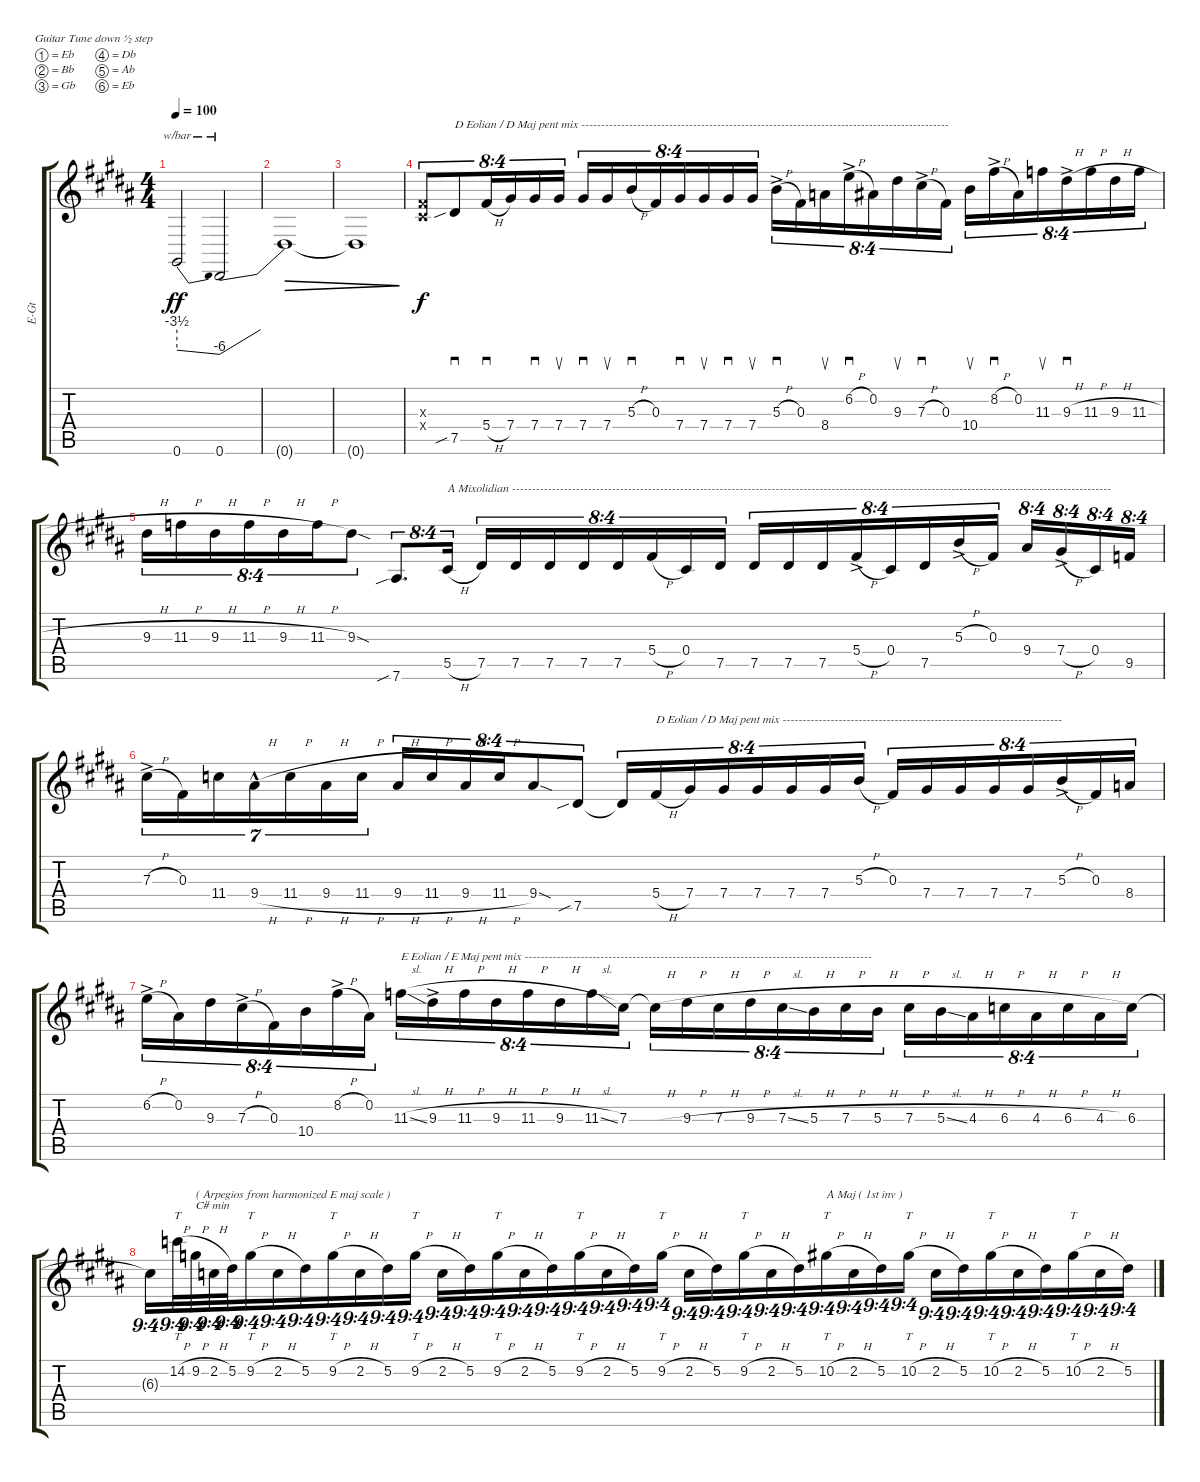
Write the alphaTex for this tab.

\bracketExtendMode groupsimilarinstruments
\otherSystemsTrackNameOrientation horizontal
\track ("Eddie" "E-Gt") {instrument overdrivenguitar}
\staff {score tabs}
\tuning (Eb4 Bb3 Gb3 Db3 Ab2 Eb2)
\ts (4 4)
\tempo 100
\clef g2
\ks b
0.6{t acc forcenatural}.2{tbe (dive default 0 -14 60 -24) dy ff beam Up} 0.6{acc forcenatural}.2{tbe (dive default 0 -24 59.4 0) beam Up} |
0.6{t acc forcenatural}.1{dec beam Up} |
0.6{t acc forcenatural}.1{dec beam Up} |
(0.3{x acc forcenatural} 0.4{x acc forcenatural}).8{tu (8 4) dy f beam Up} 7.5{sib acc forcenatural}.8{sd tu (8 4) txt "D Eolian / D Maj pent mix --------------------------------------------------------------------------------------------" beam Up} 5.4{h acc forcenatural}.16{sd tu (8 4) beam Up} 7.4{acc forcenatural}.16{tu (8 4) beam Up} 7.4{acc forcenatural}.16{sd tu (8 4) beam Up} 7.4{acc forcenatural}.16{su tu (8 4) beam Up} 7.4{acc forcenatural}.16{sd tu (8 4) beam Up} 7.4{acc forcenatural}.16{su tu (8 4) beam Up} 5.3{h acc forcenatural}.16{sd tu (8 4) beam Up} 0.3{acc forcenatural}.16{tu (8 4) beam Up} 7.4{acc forcenatural}.16{sd tu (8 4) beam Up} 7.4{acc forcenatural}.16{su tu (8 4) beam Up} 7.4{acc forcenatural}.16{sd tu (8 4) beam Up} 7.4{acc forcenatural}.16{su tu (8 4) beam Up} 5.3{h ac acc forcenatural}.16{sd tu (8 4) beam Down} 0.3{acc forcenatural}.16{tu (8 4) beam Down} 8.4{acc b}.16{su tu (8 4) beam Down} 6.2{h ac acc forcenatural}.16{sd tu (8 4) beam Down} 0.2{acc forcenatural}.16{tu (8 4) beam Down} 9.3{acc forcenatural}.16{su tu (8 4) beam Down} 7.3{h ac acc forcenatural}.16{sd tu (8 4) beam Down} 0.3{acc forcenatural}.16{tu (8 4) beam Down} 10.4{acc forcenatural}.16{su tu (8 4) beam Down} 8.2{h ac acc forcenatural}.16{sd tu (8 4) beam Down} 0.2{acc forcenatural}.16{tu (8 4) beam Down} 11.3{acc b}.16{su tu (8 4) beam Down} 9.3{h ac acc forcenatural}.16{sd tu (8 4) beam Down} 11.3{h acc b}.16{tu (8 4) beam Down} 9.3{h acc forcenatural}.16{tu (8 4) beam Down} 11.3{h acc b}.16{tu (8 4) beam Down} |
9.3{h acc forcenatural}.16{tu (8 4) beam Down} 11.3{h acc b}.16{tu (8 4) beam Down} 9.3{h acc forcenatural}.16{tu (8 4) beam Down} 11.3{h acc b}.16{tu (8 4) beam Down} 9.3{h acc forcenatural}.16{tu (8 4) beam Down} 11.3{h acc b}.16{tu (8 4) beam Down} 9.3{sod acc forcenatural}.8{tu (8 4) beam Down} 7.6{sib acc forcenatural}.8{d tu (8 4) beam Up} 5.5{h acc forcenatural}.16{tu (8 4) txt "A Mixolidian ------------------------------------------------------------------------------------------------------------------------------------------------------" beam Up} 7.5{acc forcenatural}.16{tu (8 4) beam Up} 7.5{acc forcenatural}.16{tu (8 4) beam Up} 7.5{acc forcenatural}.16{tu (8 4) beam Up} 7.5{acc forcenatural}.16{tu (8 4) beam Up} 7.5{acc forcenatural}.16{tu (8 4) beam Up} 5.4{h acc forcenatural}.16{tu (8 4) beam Up} 0.4{acc forcenatural}.16{tu (8 4) beam Up} 7.5{acc forcenatural}.16{tu (8 4) beam Up} 7.5{acc forcenatural}.16{tu (8 4) beam Up} 7.5{acc forcenatural}.16{tu (8 4) beam Up} 7.5{acc forcenatural}.16{tu (8 4) beam Up} 5.4{h ac acc forcenatural}.16{tu (8 4) beam Up} 0.4{acc forcenatural}.16{tu (8 4) beam Up} 7.5{acc forcenatural}.16{tu (8 4) beam Up} 5.3{h ac acc forcenatural}.16{tu (8 4) beam Up} 0.3{acc forcenatural}.16{tu (8 4) beam Up} 9.4{acc forcenatural}.16{tu (8 4) beam Up} 7.4{h ac acc forcenatural}.16{tu (8 4) beam Up} 0.4{acc forcenatural}.16{tu (8 4) beam Up} 9.5{acc b}.16{tu (8 4) beam Up} |
7.3{h ac acc forcenatural}.16{tu (7 4) beam Down} 0.3{acc forcenatural}.16{tu (7 4) beam Down} 11.4{acc b}.16{tu (7 4) beam Down} 9.4{h hac acc forcenatural}.16{tu (7 4) beam Down} 11.4{h acc b}.16{tu (7 4) beam Down} 9.4{h acc forcenatural}.16{tu (7 4) beam Down} 11.4{h acc b}.16{tu (7 4) beam Down} 9.4{h acc forcenatural}.16{tu (8 4) beam Up} 11.4{h acc b}.16{tu (8 4) beam Up} 9.4{h acc forcenatural}.16{tu (8 4) beam Up} 11.4{h acc b}.16{tu (8 4) beam Up} 9.4{sod acc forcenatural}.8{tu (8 4) beam Up} 7.5{sib acc forcenatural}.8{tu (8 4) beam Up} 7.5{t acc forcenatural}.16{tu (8 4) beam Up} 5.4{h acc forcenatural}.16{tu (8 4) txt "D Eolian / D Maj pent mix ----------------------------------------------------------------------" beam Up} 7.4{acc forcenatural}.16{tu (8 4) beam Up} 7.4{acc forcenatural}.16{tu (8 4) beam Up} 7.4{acc forcenatural}.16{tu (8 4) beam Up} 7.4{acc forcenatural}.16{tu (8 4) beam Up} 7.4{acc forcenatural}.16{tu (8 4) beam Up} 5.3{h acc forcenatural}.16{tu (8 4) beam Up} 0.3{acc forcenatural}.16{tu (8 4) beam Up} 7.4{acc forcenatural}.16{tu (8 4) beam Up} 7.4{acc forcenatural}.16{tu (8 4) beam Up} 7.4{acc forcenatural}.16{tu (8 4) beam Up} 7.4{acc forcenatural}.16{tu (8 4) beam Up} 5.3{h ac acc forcenatural}.16{tu (8 4) beam Up} 0.3{acc forcenatural}.16{tu (8 4) beam Up} 8.4{acc b}.16{tu (8 4) beam Up} |
6.2{h ac acc forcenatural}.16{tu (8 4) beam Down} 0.2{acc forcenatural}.16{tu (8 4) beam Down} 9.3{acc forcenatural}.16{tu (8 4) beam Down} 7.3{h ac acc forcenatural}.16{tu (8 4) beam Down} 0.3{acc forcenatural}.16{tu (8 4) beam Down} 10.4{acc forcenatural}.16{tu (8 4) beam Down} 8.2{h ac acc forcenatural}.16{tu (8 4) beam Down} 0.2{acc forcenatural}.16{tu (8 4) beam Down} 11.3{sl acc b}.16{tu (8 4) txt "E Eolian / E Maj pent mix ---------------------------------------------------------------------------------------" beam Down} 9.3{h ac acc forcenatural}.16{tu (8 4) beam Down} 11.3{h acc b}.16{tu (8 4) beam Down} 9.3{h acc forcenatural}.16{tu (8 4) beam Down} 11.3{h acc b}.16{tu (8 4) beam Down} 9.3{h acc forcenatural}.16{tu (8 4) beam Down} 11.3{sl acc b}.16{tu (8 4) beam Down} 7.3{acc forcenatural}.16{tu (8 4) beam Down} 7.3{h t acc forcenatural}.16{tu (8 4) beam Down} 9.3{h acc forcenatural}.16{tu (8 4) beam Down} 7.3{h acc forcenatural}.16{tu (8 4) beam Down} 9.3{h acc forcenatural}.16{tu (8 4) beam Down} 7.3{sl acc forcenatural}.16{tu (8 4) beam Down} 5.3{h acc forcenatural}.16{tu (8 4) beam Down} 7.3{h acc forcenatural}.16{tu (8 4) beam Down} 5.3{h acc forcenatural}.16{tu (8 4) beam Down} 7.3{h acc forcenatural}.16{tu (8 4) beam Down} 5.3{sl acc forcenatural}.16{tu (8 4) beam Down} 4.3{h acc forcenatural}.16{tu (8 4) beam Down} 6.3{h acc b}.16{tu (8 4) beam Down} 4.3{h acc forcenatural}.16{tu (8 4) beam Down} 6.3{h acc b}.16{tu (8 4) beam Down} 4.3{h acc forcenatural}.16{tu (8 4) beam Down} 6.3{acc b}.16{tu (8 4) beam Down} |
6.3{t acc b}.16{tu (9 4) beam Down} 14.2{h acc b}.32{tt tu (9 4) beam Down} 9.2{h acc b}.32{tu (9 4) txt "( Arpegios from harmonized E maj scale )\n\nC# min" beam Down} 2.2{h acc b}.32{tu (9 4) beam Down} 5.2{acc forcenatural}.32{tu (9 4) beam Down} 9.2{h acc b}.16{tt tu (9 4) beam Down} 2.2{h acc b}.16{tu (9 4) beam Down} 5.2{acc forcenatural}.16{tu (9 4) beam Down} 9.2{h acc b}.16{tt tu (9 4) beam Down} 2.2{h acc b}.16{tu (9 4) beam Down} 5.2{acc forcenatural}.16{tu (9 4) beam Down} 9.2{h acc b}.16{tt tu (9 4) beam Down} 2.2{h acc b}.16{tu (9 4) beam Down} 5.2{acc forcenatural}.16{tu (9 4) beam Down} 9.2{h acc b}.16{tt tu (9 4) beam Down} 2.2{h acc b}.16{tu (9 4) beam Down} 5.2{acc forcenatural}.16{tu (9 4) beam Down} 9.2{h acc b}.16{tt tu (9 4) beam Down} 2.2{h acc b}.16{tu (9 4) beam Down} 5.2{acc forcenatural}.16{tu (9 4) beam Down} 9.2{h acc b}.16{tt tu (9 4) beam Down} 2.2{h acc b}.16{tu (9 4) beam Down} 5.2{acc forcenatural}.16{tu (9 4) beam Down} 9.2{h acc b}.16{tt tu (9 4) beam Down} 2.2{h acc b}.16{tu (9 4) beam Down} 5.2{acc forcenatural}.16{tu (9 4) beam Down} 10.2{h acc forcenatural}.16{tt tu (9 4) txt "A Maj ( 1st inv )" beam Down} 2.2{h acc b}.16{tu (9 4) beam Down} 5.2{acc forcenatural}.16{tu (9 4) beam Down} 10.2{h acc forcenatural}.16{tt tu (9 4) beam Down} 2.2{h acc b}.16{tu (9 4) beam Down} 5.2{acc forcenatural}.16{tu (9 4) beam Down} 10.2{h acc forcenatural}.16{tt tu (9 4) beam Down} 2.2{h acc b}.16{tu (9 4) beam Down} 5.2{acc forcenatural}.16{tu (9 4) beam Down} 10.2{h acc forcenatural}.16{tt tu (9 4) beam Down} 2.2{h acc b}.16{tu (9 4) beam Down} 5.2{acc forcenatural}.16{tu (9 4) beam Down}
